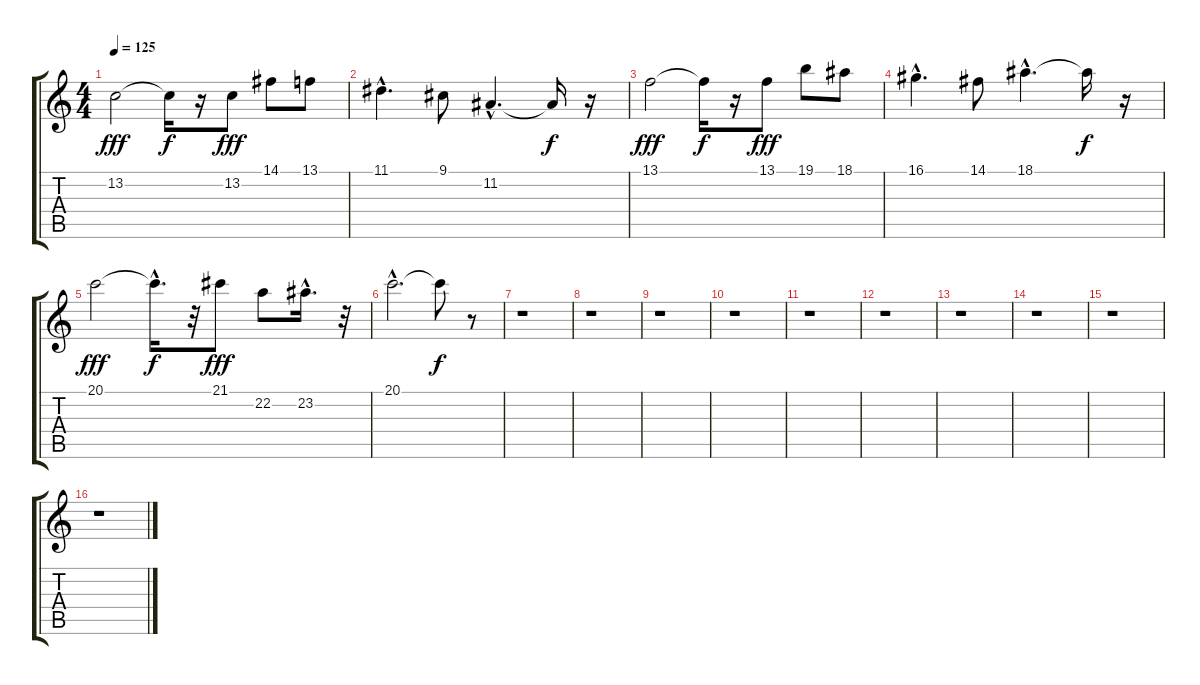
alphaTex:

\track "" {instrument drawbarorgan}
\staff {score tabs}
\tuning (E4 B3 G3 D3 A2 E2) {hide}
\ts (4 4)
\tempo 125
\clef g2
\ks c
13.2.2{dy fff} 13.2{t}.16{dy f} r.16 13.2.8{dy fff} 14.1.8 13.1.8 |
11.1{hac}.4{d} 9.1.8 11.2{hac}.4{d} 11.2{t}.16{dy f} r.16 |
13.1.2{dy fff} 13.1{t}.16{dy f} r.16 13.1.8{dy fff} 19.1.8 18.1.8 |
16.1{hac}.4{d} 14.1.8 18.1{hac}.4{d} 18.1{t}.16{dy f} r.16 |
20.1.2{dy fff} 20.1{hac t}.16{d dy f} r.32 21.1.8{dy fff} 22.2.8 23.2{hac}.16{d} r.32 |
20.1{hac}.2{d} 20.1{t}.8{dy f} r.8 |
r.1 |
r.1 |
r.1 |
r.1 |
r.1 |
r.1 |
r.1 |
r.1 |
r.1 |
r.1
